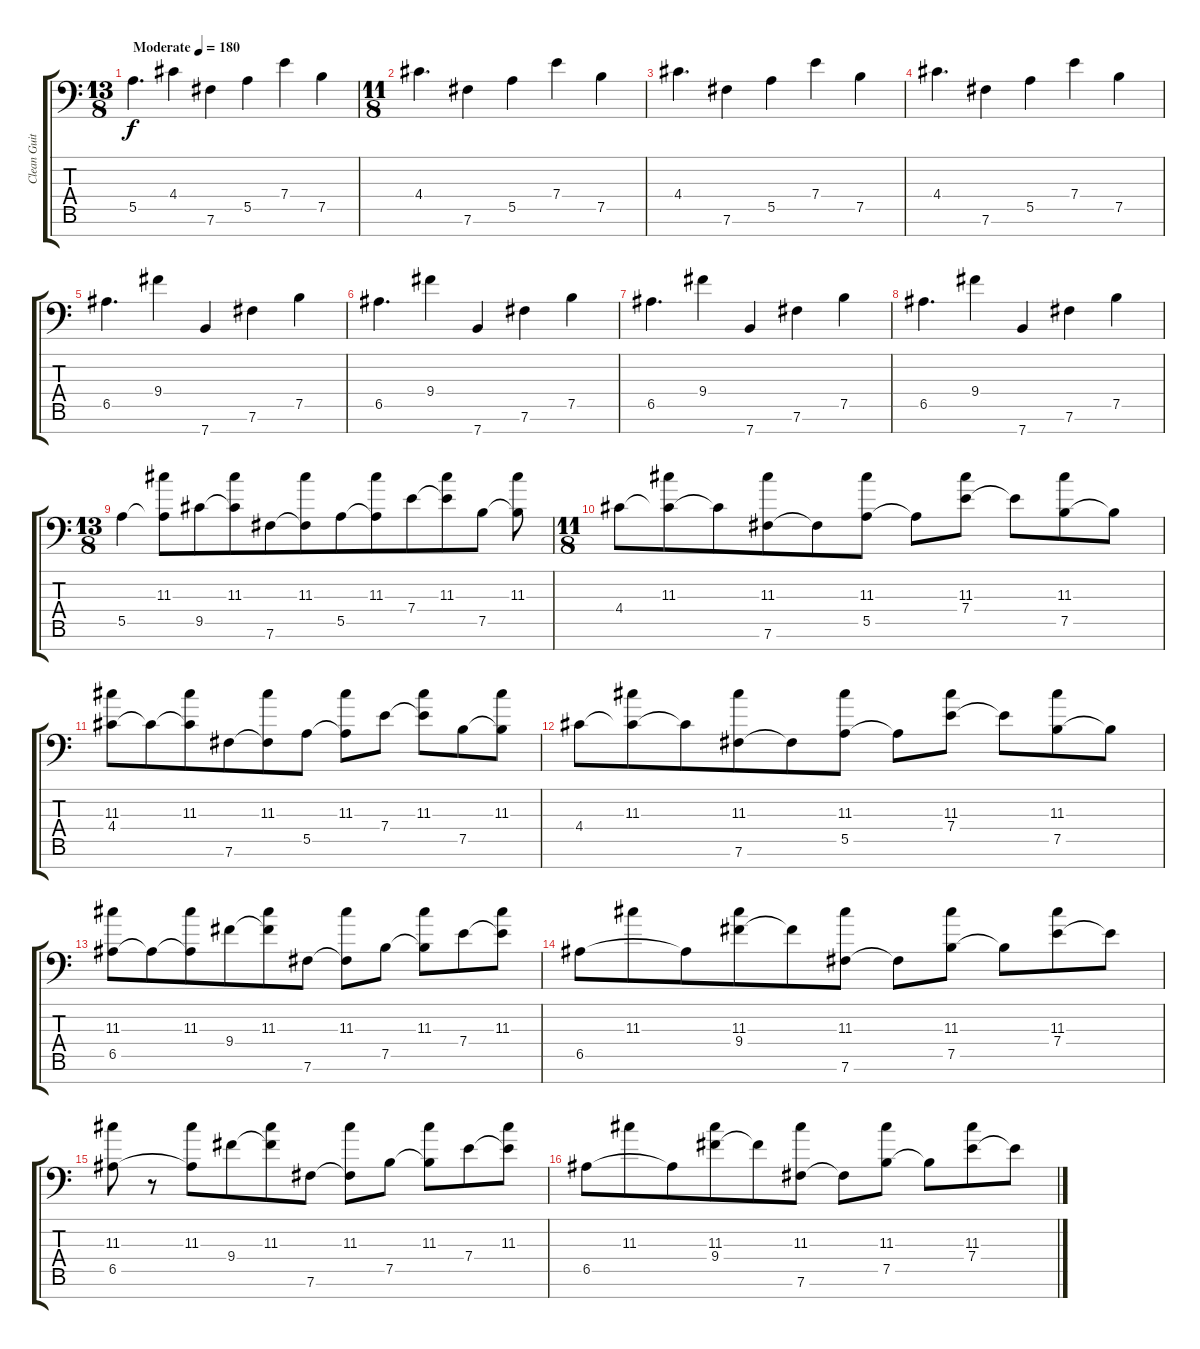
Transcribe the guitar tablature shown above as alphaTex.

\track ("Clean Guitar 1" "Clean Guit") {instrument electricguitarjazz}
\staff {score tabs}
\tuning (B3 G3 D3 A2 E2 B1 E1) {hide}
\ts (13 8)
\tempo (180 "Moderate")
\clef f4
\ks c
5.5.4{d dy f instrument electricguitarjazz} 4.4.4 7.6.4 5.5.4{beam merge} 7.4.4{beam merge} 7.5.4 |
\ts (11 8)
4.4.4{d} 7.6.4 5.5.4 7.4.4{beam merge} 7.5.4 |
4.4.4{d} 7.6.4 5.5.4 7.4.4{beam merge} 7.5.4 |
4.4.4{d} 7.6.4 5.5.4 7.4.4{beam merge} 7.5.4 |
6.5.4{d} 9.4.4 7.7.4 7.6.4 7.5.4 |
6.5.4{d} 9.4.4 7.7.4 7.6.4 7.5.4 |
6.5.4{d} 9.4.4 7.7.4 7.6.4 7.5.4 |
6.5.4{d} 9.4.4 7.7.4 7.6.4 7.5.4 |
\ts (13 8)
5.5.4 (11.3 5.5{t}).8 9.5.8{beam merge} (11.3 9.5{t}).8 7.6.8{beam merge} (11.3 7.6{t}).8 5.5.8{beam merge} (11.3 5.5{t}).8{beam merge} 7.4.8{beam merge} (11.3 7.4{t}).8{beam merge} 7.5.8 (11.3 7.5{t}).8 |
\ts (11 8)
4.4.8 (11.3 4.4{t}).8{beam merge} 4.4{t}.8 (11.3 7.6).8{beam merge} 7.6{t}.8 (11.3 5.5).8 5.5{t}.8{beam merge} (11.3 7.4).8 7.4{t}.8{beam merge} (11.3 7.5).8{beam merge} 7.5{t}.8 |
(11.3 4.4).8 4.4{t}.8{beam merge} (11.3 4.4{t}).8 7.6.8{beam merge} (11.3 7.6{t}).8 5.5.8 (11.3 5.5{t}).8{beam merge} 7.4.8 (11.3 7.4{t}).8{beam merge} 7.5.8{beam merge} (11.3 7.5{t}).8 |
4.4.8 (11.3 4.4{t}).8{beam merge} 4.4{t}.8 (11.3 7.6).8{beam merge} 7.6{t}.8 (11.3 5.5).8 5.5{t}.8{beam merge} (11.3 7.4).8 7.4{t}.8{beam merge} (11.3 7.5).8{beam merge} 7.5{t}.8 |
(11.3 6.5).8 6.5{t}.8{beam merge} (11.3 6.5{t}).8 9.4.8{beam merge} (11.3 9.4{t}).8 7.6.8 (11.3 7.6{t}).8{beam merge} 7.5.8 (11.3 7.5{t}).8{beam merge} 7.4.8{beam merge} (11.3 7.4{t}).8 |
6.5.8 11.3.8{beam merge} 6.5{t}.8 (11.3 9.4).8{beam merge} 9.4{t}.8 (11.3 7.6).8 7.6{t}.8{beam merge} (11.3 7.5).8 7.5{t}.8{beam merge} (11.3 7.4).8{beam merge} 7.4{t}.8 |
(11.3 6.5).8 r.8{beam merge} (11.3 6.5{t}).8 9.4.8{beam merge} (11.3 9.4{t}).8 7.6.8 (11.3 7.6{t}).8{beam merge} 7.5.8 (11.3 7.5{t}).8{beam merge} 7.4.8{beam merge} (11.3 7.4{t}).8 |
6.5.8 11.3.8{beam merge} 6.5{t}.8 (11.3 9.4).8{beam merge} 9.4{t}.8 (11.3 7.6).8 7.6{t}.8{beam merge} (11.3 7.5).8 7.5{t}.8{beam merge} (11.3 7.4).8{beam merge} 7.4{t}.8
